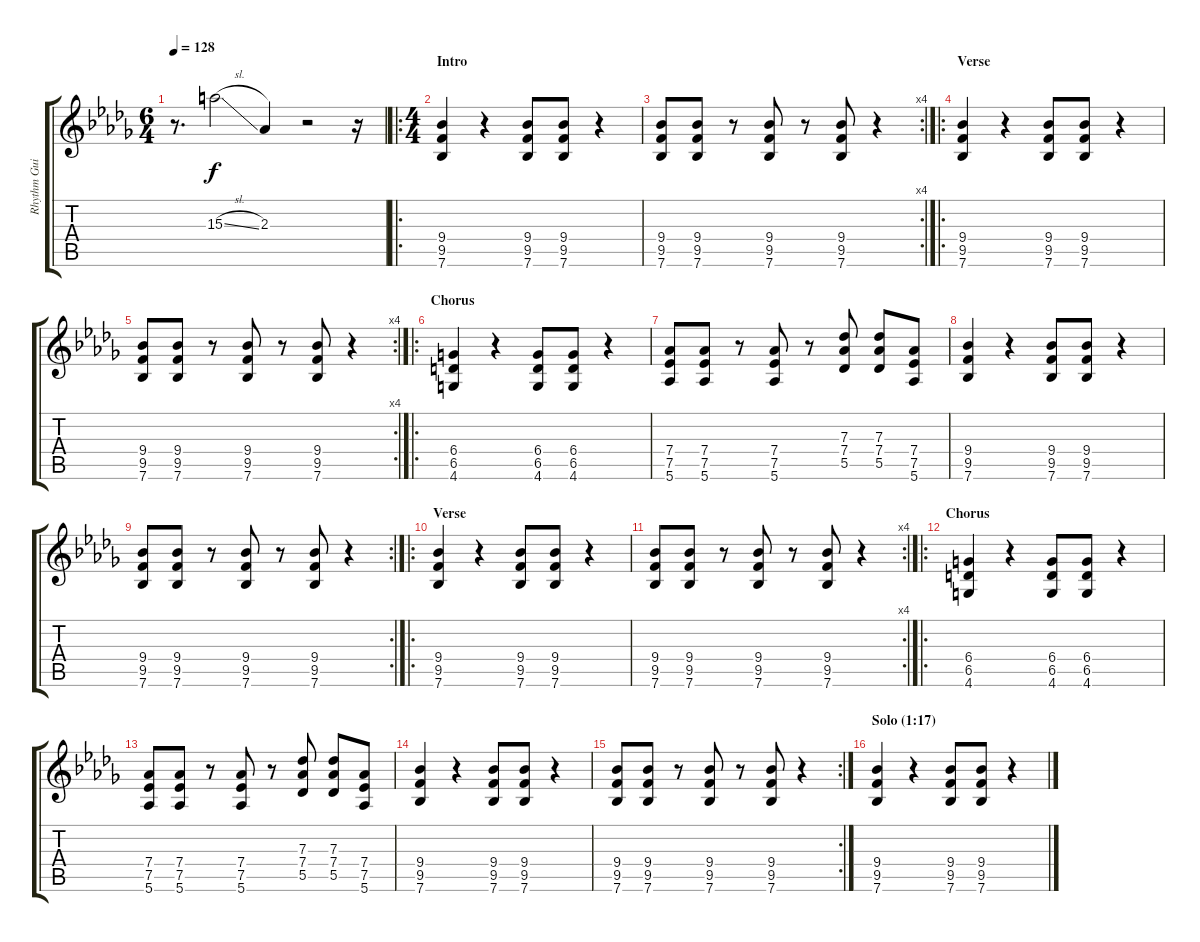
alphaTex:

\track ("Rhythm Guitar" "Rhythm Gui") {instrument overdrivenguitar}
\staff {score tabs}
\tuning (Eb4 Bb3 Gb3 Db3 Ab2 Eb2) {hide}
\ts (6 4)
\tempo 128
\clef g2
\ks bbminor
r.8{d dy f instrument overdrivenguitar} 15.3{sl}.2 2.3.4 r.2 r.16 |
\ro
\ts (4 4)
\section ("" "Intro")
(9.4 9.5 7.6).4 r.4 (9.4 9.5 7.6).8 (9.4 9.5 7.6).8 r.4 |
\rc 4
(9.4 9.5 7.6).8 (9.4 9.5 7.6).8 r.8 (9.4 9.5 7.6).8 r.8 (9.4 9.5 7.6).8 r.4 |
\ro
\section ("" "Verse")
(9.4 9.5 7.6).4 r.4 (9.4 9.5 7.6).8 (9.4 9.5 7.6).8 r.4 |
\rc 4
(9.4 9.5 7.6).8 (9.4 9.5 7.6).8 r.8 (9.4 9.5 7.6).8 r.8 (9.4 9.5 7.6).8 r.4 |
\ro
\section ("" "Chorus")
(6.4 6.5 4.6).4 r.4 (6.4 6.5 4.6).8 (6.4 6.5 4.6).8 r.4 |
(7.4 7.5 5.6).8 (7.4 7.5 5.6).8 r.8 (7.4 7.5 5.6).8 r.8 (7.3 7.4 5.5).8 (7.3 7.4 5.5).8 (7.4 7.5 5.6).8 |
(9.4 9.5 7.6).4 r.4 (9.4 9.5 7.6).8 (9.4 9.5 7.6).8 r.4 |
\rc 2
(9.4 9.5 7.6).8 (9.4 9.5 7.6).8 r.8 (9.4 9.5 7.6).8 r.8 (9.4 9.5 7.6).8 r.4 |
\ro
\section ("" "Verse")
(9.4 9.5 7.6).4 r.4 (9.4 9.5 7.6).8 (9.4 9.5 7.6).8 r.4 |
\rc 4
(9.4 9.5 7.6).8 (9.4 9.5 7.6).8 r.8 (9.4 9.5 7.6).8 r.8 (9.4 9.5 7.6).8 r.4 |
\ro
\section ("" "Chorus")
(6.4 6.5 4.6).4 r.4 (6.4 6.5 4.6).8 (6.4 6.5 4.6).8 r.4 |
(7.4 7.5 5.6).8 (7.4 7.5 5.6).8 r.8 (7.4 7.5 5.6).8 r.8 (7.3 7.4 5.5).8 (7.3 7.4 5.5).8 (7.4 7.5 5.6).8 |
(9.4 9.5 7.6).4 r.4 (9.4 9.5 7.6).8 (9.4 9.5 7.6).8 r.4 |
\rc 2
(9.4 9.5 7.6).8 (9.4 9.5 7.6).8 r.8 (9.4 9.5 7.6).8 r.8 (9.4 9.5 7.6).8 r.4 |
\section ("" "Solo (1:17)")
(9.4 9.5 7.6).4 r.4 (9.4 9.5 7.6).8 (9.4 9.5 7.6).8 r.4
